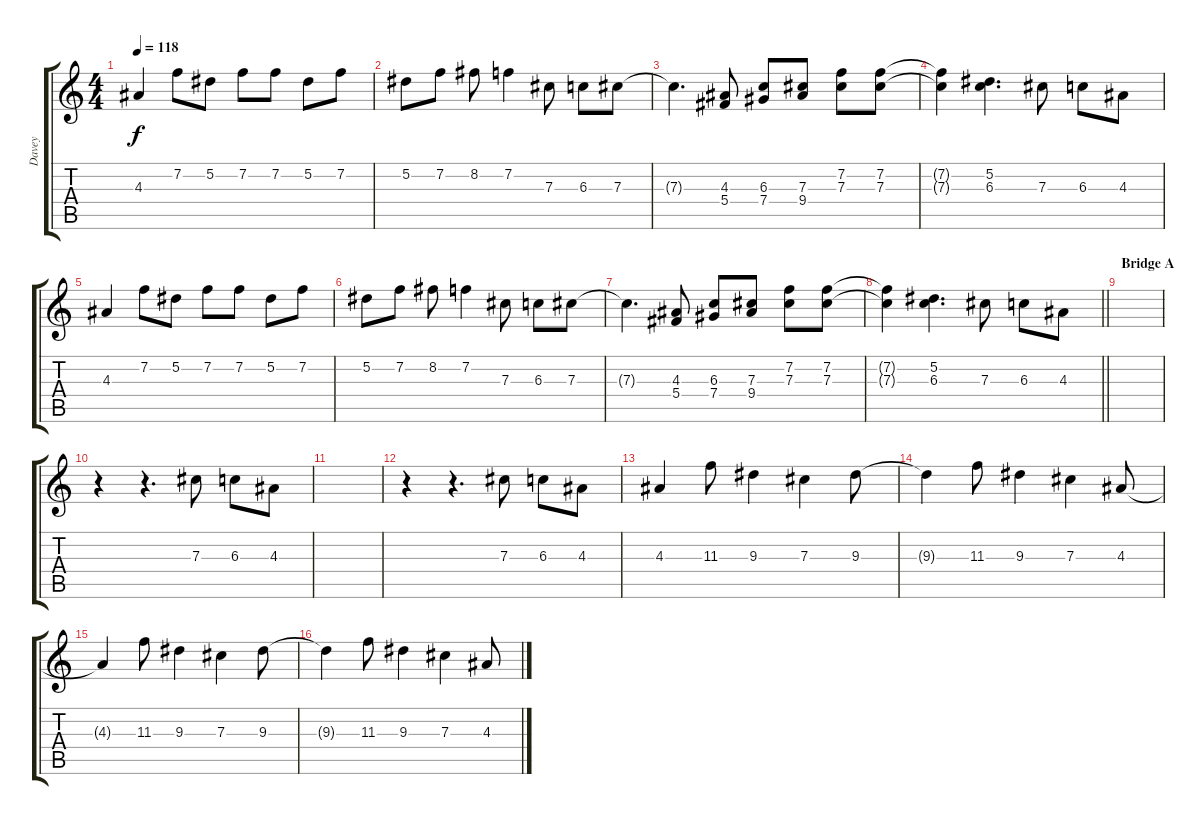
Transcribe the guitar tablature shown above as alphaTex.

\track ("Davey" "Davey") {mute instrument contrabass}
\staff {score tabs}
\tuning (Eb4 Bb3 Gb3 Db3 Ab2 Eb2) {hide}
\ts (4 4)
\tempo 118
\clef g2
\ks c
4.3.4{dy f} 7.2.8 5.2.8 7.2.8 7.2.8 5.2.8 7.2.8 |
5.2.8 7.2.8 8.2.8 7.2.4 7.3.8 6.3.8 7.3.8 |
7.3{t}.4{d} (4.3 5.4).8 (6.3 7.4).8 (7.3 9.4).8 (7.2 7.3).8 (7.2 7.3).8 |
(7.2{t} 7.3{t}).4 (5.2 6.3).4{d} 7.3.8 6.3.8 4.3.8 |
4.3.4 7.2.8 5.2.8 7.2.8 7.2.8 5.2.8 7.2.8 |
5.2.8 7.2.8 8.2.8 7.2.4 7.3.8 6.3.8 7.3.8 |
7.3{t}.4{d} (4.3 5.4).8 (6.3 7.4).8 (7.3 9.4).8 (7.2 7.3).8 (7.2 7.3).8 |
\barLineRight lightlight
(7.2{t} 7.3{t}).4 (5.2 6.3).4{d} 7.3.8 6.3.8 4.3.8 |
\section ("" "Bridge A")
|
r.4 r.4{d} 7.3.8 6.3.8 4.3.8 |
|
r.4 r.4{d} 7.3.8 6.3.8 4.3.8 |
4.3.4 11.3.8 9.3.4 7.3.4 9.3.8 |
9.3{t}.4 11.3.8 9.3.4 7.3.4 4.3.8 |
4.3{t}.4 11.3.8 9.3.4 7.3.4 9.3.8 |
9.3{t}.4 11.3.8 9.3.4 7.3.4 4.3.8
